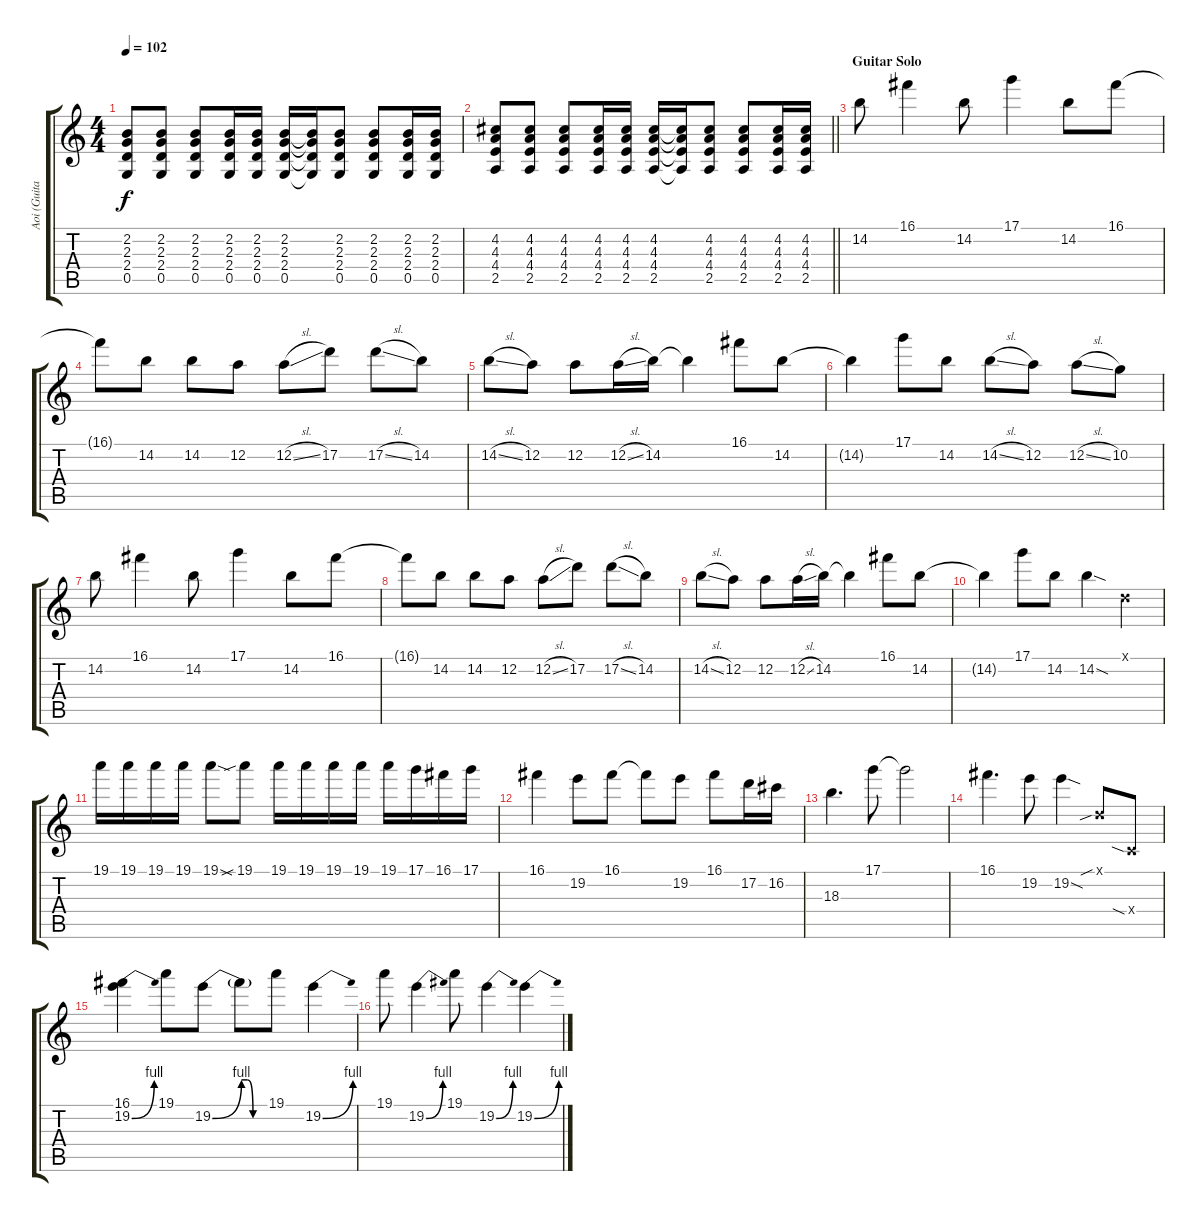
\track ("Aoi (Guitar)" "Aoi (Guita") {solo instrument acousticguitarsteel}
\staff {score tabs}
\tuning (D4 A3 F3 C3 G2 D2) {hide}
\ts (4 4)
\tempo 102
\clef g2
\ks c
(2.2 2.3 2.4 0.5).8{dy f} (2.2 2.3 2.4 0.5).8 (2.2 2.3 2.4 0.5).8 (2.2 2.3 2.4 0.5).16 (2.2 2.3 2.4 0.5).16 (2.2 2.3 2.4 0.5).16 (2.2{t} 2.3{t} 2.4{t} 0.5{t}).16 (2.2 2.3 2.4 0.5).8 (2.2 2.3 2.4 0.5).8 (2.2 2.3 2.4 0.5).16 (2.2 2.3 2.4 0.5).16 |
\barLineRight lightlight
(4.2 4.3 4.4 2.5).8 (4.2 4.3 4.4 2.5).8 (4.2 4.3 4.4 2.5).8 (4.2 4.3 4.4 2.5).16 (4.2 4.3 4.4 2.5).16 (4.2 4.3 4.4 2.5).16 (4.2{t} 4.3{t} 4.4{t} 2.5{t}).16 (4.2 4.3 4.4 2.5).8 (4.2 4.3 4.4 2.5).8 (4.2 4.3 4.4 2.5).16 (4.2 4.3 4.4 2.5).16 |
\section ("" "Guitar Solo")
14.2.8{volume 16} 16.1.4 14.2.8 17.1.4 14.2.8 16.1.8 |
16.1{t}.8 14.2.8 14.2.8 12.2.8 12.2{sl}.8 17.2.8 17.2{sl}.8 14.2.8 |
14.2{sl}.8 12.2.8 12.2.8 12.2{sl}.16 14.2.16 14.2{t}.4 16.1.8 14.2.8 |
14.2{t}.4 17.1.8 14.2.8 14.2{sl}.8 12.2.8 12.2{sl}.8 10.2.8 |
14.2.8 16.1.4 14.2.8 17.1.4 14.2.8 16.1.8 |
16.1{t}.8 14.2.8 14.2.8 12.2.8 12.2{sl}.8 17.2.8 17.2{sl}.8 14.2.8 |
14.2{sl}.8 12.2.8 12.2.8 12.2{sl}.16 14.2.16 14.2{t}.4 16.1.8 14.2.8 |
14.2{t}.4 17.1.8 14.2.8 14.2{sod}.4 0.1{x}.4 |
19.1.16 19.1.16 19.1.16 19.1.16 19.1{sod}.8 19.1{sib}.8 19.1.16 19.1.16 19.1.16 19.1.16 19.1.16 17.1.16 16.1.16 17.1.16 |
16.1.4 19.2.8 16.1.8 16.1{t}.8 19.2.8 16.1.8 17.2.16 16.2.16 |
18.3.4{d} 17.1.8 17.1{t}.2 |
16.1.4{d} 19.2.8 19.2{sod}.4 0.1{sib x}.8 0.4{sia x}.8 |
(16.1 19.2{be (bend 0 0 60 4)}).4 19.1.8 19.2{be (bend 0 0 60 4)}.8 19.2{be (custom 0 4 15 4 30 0 60 0) t}.8 19.1.8 19.2{be (bend 0 0 60 4)}.4 |
19.1.8 19.2{be (bend 0 0 60 4)}.4 19.1.8 19.2{be (bend 0 0 60 4)}.4 19.2{be (bend 0 0 60 4)}.4
